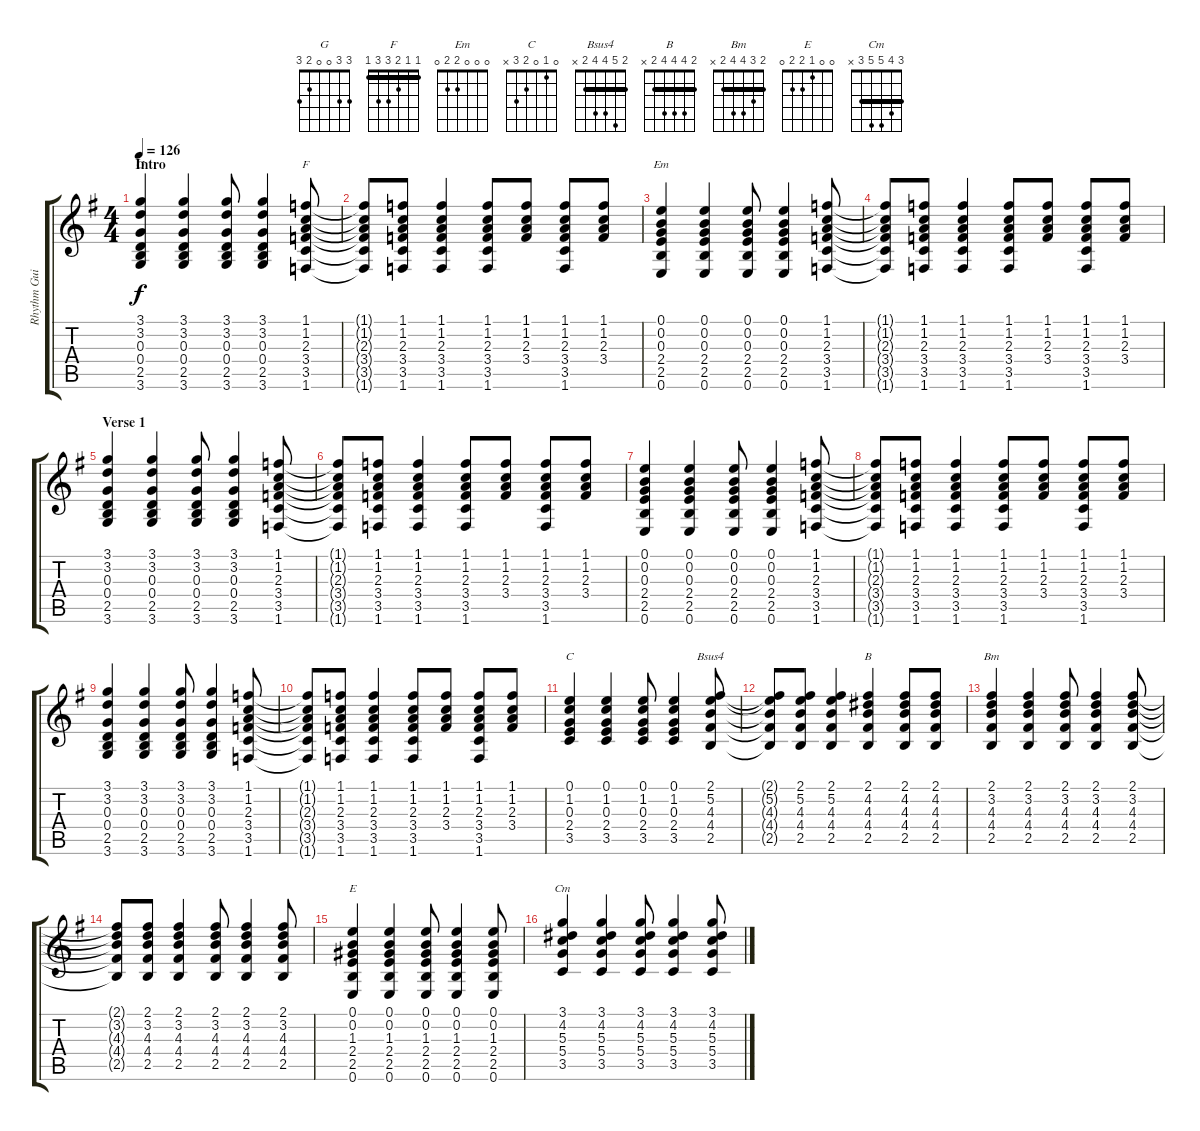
\track ("Rhythm Guitar" "Rhythm Gui") {instrument acousticguitarsteel}
\staff {score tabs}
\tuning (E4 B3 G3 D3 A2 E2) {hide}
\chord ("G" 3 3 0 0 2 3)
\chord ("F" 1 1 2 3 3 1) {barre 1}
\chord ("Em" 0 0 0 2 2 0)
\chord ("C" 0 1 0 2 3 x)
\chord ("Bsus4" 2 5 4 4 2 x) {barre 2}
\chord ("B" 2 4 4 4 2 x) {barre 2}
\chord ("Bm" 2 3 4 4 2 x) {barre 2}
\chord ("E" 0 0 1 2 2 0)
\chord ("Cm" 3 4 5 5 3 x) {barre 3}
\ts (4 4)
\section ("" "Intro")
\tempo 126
\clef g2
\ks g
(3.1 3.2 0.3 0.4 2.5 3.6).4{ch "G" dy f instrument acousticguitarsteel} (3.1 3.2 0.3 0.4 2.5 3.6).4 (3.1 3.2 0.3 0.4 2.5 3.6).8 (3.1 3.2 0.3 0.4 2.5 3.6).4 (1.1 1.2 2.3 3.4 3.5 1.6).8{ch "F"} |
(1.1{t} 1.2{t} 2.3{t} 3.4{t} 3.5{t} 1.6{t}).8 (1.1 1.2 2.3 3.4 3.5 1.6).8 (1.1 1.2 2.3 3.4 3.5 1.6).4 (1.1 1.2 2.3 3.4 3.5 1.6).8 (1.1 1.2 2.3 3.4).8 (1.1 1.2 2.3 3.4 3.5 1.6).8 (1.1 1.2 2.3 3.4).8 |
(0.1 0.2 0.3 2.4 2.5 0.6).4{ch "Em"} (0.1 0.2 0.3 2.4 2.5 0.6).4 (0.1 0.2 0.3 2.4 2.5 0.6).8 (0.1 0.2 0.3 2.4 2.5 0.6).4 (1.1 1.2 2.3 3.4 3.5 1.6).8 |
(1.1{t} 1.2{t} 2.3{t} 3.4{t} 3.5{t} 1.6{t}).8 (1.1 1.2 2.3 3.4 3.5 1.6).8 (1.1 1.2 2.3 3.4 3.5 1.6).4 (1.1 1.2 2.3 3.4 3.5 1.6).8 (1.1 1.2 2.3 3.4).8 (1.1 1.2 2.3 3.4 3.5 1.6).8 (1.1 1.2 2.3 3.4).8 |
\section ("" "Verse 1")
(3.1 3.2 0.3 0.4 2.5 3.6).4 (3.1 3.2 0.3 0.4 2.5 3.6).4 (3.1 3.2 0.3 0.4 2.5 3.6).8 (3.1 3.2 0.3 0.4 2.5 3.6).4 (1.1 1.2 2.3 3.4 3.5 1.6).8 |
(1.1{t} 1.2{t} 2.3{t} 3.4{t} 3.5{t} 1.6{t}).8 (1.1 1.2 2.3 3.4 3.5 1.6).8 (1.1 1.2 2.3 3.4 3.5 1.6).4 (1.1 1.2 2.3 3.4 3.5 1.6).8 (1.1 1.2 2.3 3.4).8 (1.1 1.2 2.3 3.4 3.5 1.6).8 (1.1 1.2 2.3 3.4).8 |
(0.1 0.2 0.3 2.4 2.5 0.6).4 (0.1 0.2 0.3 2.4 2.5 0.6).4 (0.1 0.2 0.3 2.4 2.5 0.6).8 (0.1 0.2 0.3 2.4 2.5 0.6).4 (1.1 1.2 2.3 3.4 3.5 1.6).8 |
(1.1{t} 1.2{t} 2.3{t} 3.4{t} 3.5{t} 1.6{t}).8 (1.1 1.2 2.3 3.4 3.5 1.6).8 (1.1 1.2 2.3 3.4 3.5 1.6).4 (1.1 1.2 2.3 3.4 3.5 1.6).8 (1.1 1.2 2.3 3.4).8 (1.1 1.2 2.3 3.4 3.5 1.6).8 (1.1 1.2 2.3 3.4).8 |
(3.1 3.2 0.3 0.4 2.5 3.6).4 (3.1 3.2 0.3 0.4 2.5 3.6).4 (3.1 3.2 0.3 0.4 2.5 3.6).8 (3.1 3.2 0.3 0.4 2.5 3.6).4 (1.1 1.2 2.3 3.4 3.5 1.6).8 |
(1.1{t} 1.2{t} 2.3{t} 3.4{t} 3.5{t} 1.6{t}).8 (1.1 1.2 2.3 3.4 3.5 1.6).8 (1.1 1.2 2.3 3.4 3.5 1.6).4 (1.1 1.2 2.3 3.4 3.5 1.6).8 (1.1 1.2 2.3 3.4).8 (1.1 1.2 2.3 3.4 3.5 1.6).8 (1.1 1.2 2.3 3.4).8 |
(0.1 1.2 0.3 2.4 3.5).4{ch "C"} (0.1 1.2 0.3 2.4 3.5).4 (0.1 1.2 0.3 2.4 3.5).8 (0.1 1.2 0.3 2.4 3.5).4 (2.1 5.2 4.3 4.4 2.5).8{ch "Bsus4"} |
(2.1{t} 5.2{t} 4.3{t} 4.4{t} 2.5{t}).8 (2.1 5.2 4.3 4.4 2.5).8 (2.1 5.2 4.3 4.4 2.5).4 (2.1 4.2 4.3 4.4 2.5).4{ch "B"} (2.1 4.2 4.3 4.4 2.5).8 (2.1 4.2 4.3 4.4 2.5).8 |
(2.1 3.2 4.3 4.4 2.5).4{ch "Bm"} (2.1 3.2 4.3 4.4 2.5).4 (2.1 3.2 4.3 4.4 2.5).8 (2.1 3.2 4.3 4.4 2.5).4 (2.1 3.2 4.3 4.4 2.5).8 |
(2.1{t} 3.2{t} 4.3{t} 4.4{t} 2.5{t}).8 (2.1 3.2 4.3 4.4 2.5).8 (2.1 3.2 4.3 4.4 2.5).4 (2.1 3.2 4.3 4.4 2.5).8 (2.1 3.2 4.3 4.4 2.5).4 (2.1 3.2 4.3 4.4 2.5).8 |
(0.1 0.2 1.3 2.4 2.5 0.6).4{ch "E"} (0.1 0.2 1.3 2.4 2.5 0.6).4 (0.1 0.2 1.3 2.4 2.5 0.6).8 (0.1 0.2 1.3 2.4 2.5 0.6).4 (0.1 0.2 1.3 2.4 2.5 0.6).8 |
(3.1 4.2 5.3 5.4 3.5).4{ch "Cm"} (3.1 4.2 5.3 5.4 3.5).4 (3.1 4.2 5.3 5.4 3.5).8 (3.1 4.2 5.3 5.4 3.5).4 (3.1 4.2 5.3 5.4 3.5).8
